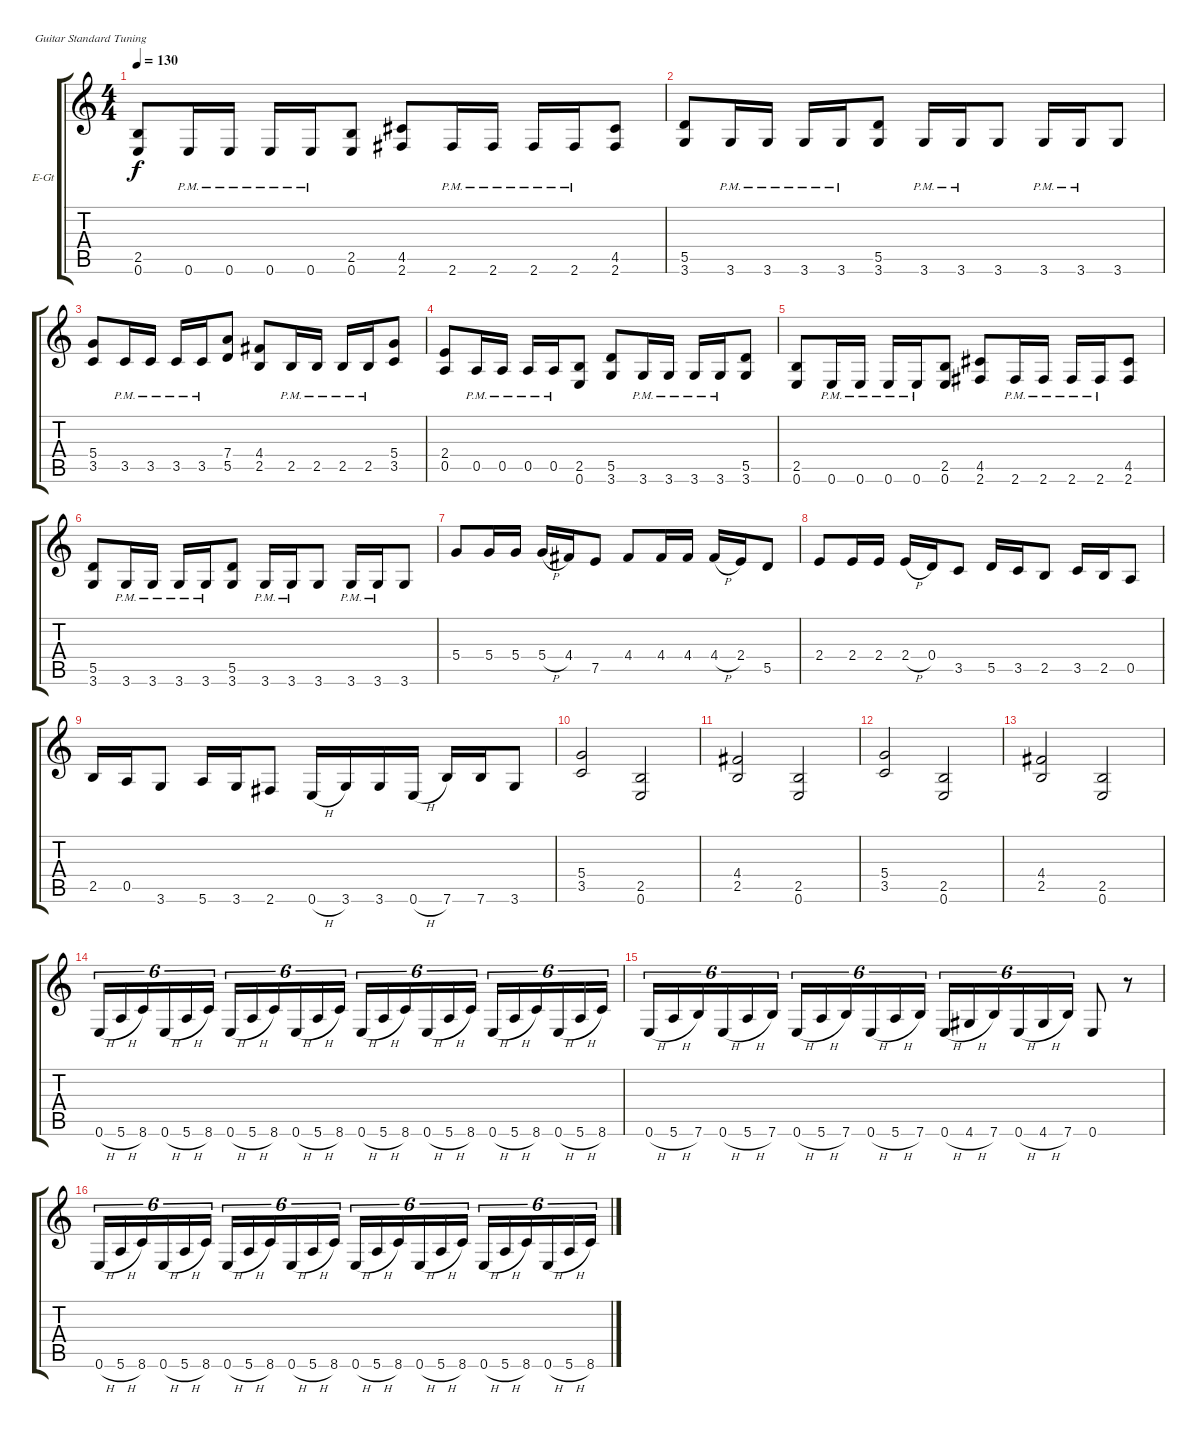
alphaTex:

\bracketExtendMode groupsimilarinstruments
\firstSystemTrackNameOrientation horizontal
\otherSystemsTrackNameOrientation horizontal
\track ("Kirk" "E-Gt") {instrument overdrivenguitar}
\staff {score tabs}
\tuning (E4 B3 G3 D3 A2 E2)
\ts (4 4)
\tempo 130
\clef g2
\ks c
(2.5 0.6).8{dy f} 0.6{pm}.16 0.6{pm}.16 0.6{pm}.16 0.6{pm}.16 (2.5 0.6).8 (4.5 2.6).8 2.6{pm}.16 2.6{pm}.16 2.6{pm}.16 2.6{pm}.16 (4.5 2.6).8 |
(5.5 3.6).8 3.6{pm}.16 3.6{pm}.16 3.6{pm}.16 3.6{pm}.16 (5.5 3.6).8 3.6{pm}.16 3.6{pm}.16 3.6.8 3.6{pm}.16 3.6{pm}.16 3.6.8 |
(5.4 3.5).8 3.5{pm}.16 3.5{pm}.16 3.5{pm}.16 3.5{pm}.16 (7.4 5.5).8 (4.4 2.5).8 2.5{pm}.16 2.5{pm}.16 2.5{pm}.16 2.5{pm}.16 (5.4 3.5).8 |
(2.4 0.5).8 0.5{pm}.16 0.5{pm}.16 0.5{pm}.16 0.5{pm}.16 (2.5 0.6).8 (5.5 3.6).8 3.6{pm}.16 3.6{pm}.16 3.6{pm}.16 3.6{pm}.16 (5.5 3.6).8 |
(2.5 0.6).8 0.6{pm}.16 0.6{pm}.16 0.6{pm}.16 0.6{pm}.16 (2.5 0.6).8 (4.5 2.6).8 2.6{pm}.16 2.6{pm}.16 2.6{pm}.16 2.6{pm}.16 (4.5 2.6).8 |
(5.5 3.6).8 3.6{pm}.16 3.6{pm}.16 3.6{pm}.16 3.6{pm}.16 (5.5 3.6).8 3.6{pm}.16 3.6{pm}.16 3.6.8 3.6{pm}.16 3.6{pm}.16 3.6.8 |
5.4.8 5.4.16 5.4.16 5.4{h}.16 4.4.16 7.5.8 4.4.8 4.4.16 4.4.16 4.4{h}.16 2.4.16 5.5.8 |
2.4.8 2.4.16 2.4.16 2.4{h}.16 0.4.16 3.5.8 5.5.16 3.5.16 2.5.8 3.5.16 2.5.16 0.5.8 |
2.5.16 0.5.16 3.6.8 5.6.16 3.6.16 2.6.8 0.6{h}.16 3.6.16 3.6.16 0.6{h}.16 7.6.16 7.6.16 3.6.8 |
(5.4 3.5).2 (2.5 0.6).2 |
(4.4 2.5).2 (2.5 0.6).2 |
(5.4 3.5).2 (2.5 0.6).2 |
(4.4 2.5).2 (2.5 0.6).2 |
0.6{h}.16{tu (6 4)} 5.6{h}.16{tu (6 4)} 8.6.16{tu (6 4)} 0.6{h}.16{tu (6 4)} 5.6{h}.16{tu (6 4)} 8.6.16{tu (6 4)} 0.6{h}.16{tu (6 4)} 5.6{h}.16{tu (6 4)} 8.6.16{tu (6 4)} 0.6{h}.16{tu (6 4)} 5.6{h}.16{tu (6 4)} 8.6.16{tu (6 4)} 0.6{h}.16{tu (6 4)} 5.6{h}.16{tu (6 4)} 8.6.16{tu (6 4)} 0.6{h}.16{tu (6 4)} 5.6{h}.16{tu (6 4)} 8.6.16{tu (6 4)} 0.6{h}.16{tu (6 4)} 5.6{h}.16{tu (6 4)} 8.6.16{tu (6 4)} 0.6{h}.16{tu (6 4)} 5.6{h}.16{tu (6 4)} 8.6.16{tu (6 4)} |
0.6{h}.16{tu (6 4)} 5.6{h}.16{tu (6 4)} 7.6.16{tu (6 4)} 0.6{h}.16{tu (6 4)} 5.6{h}.16{tu (6 4)} 7.6.16{tu (6 4)} 0.6{h}.16{tu (6 4)} 5.6{h}.16{tu (6 4)} 7.6.16{tu (6 4)} 0.6{h}.16{tu (6 4)} 5.6{h}.16{tu (6 4)} 7.6.16{tu (6 4)} 0.6{h}.16{tu (6 4)} 4.6{h}.16{tu (6 4)} 7.6.16{tu (6 4)} 0.6{h}.16{tu (6 4)} 4.6{h}.16{tu (6 4)} 7.6.16{tu (6 4)} 0.6.8 r.8 |
0.6{h}.16{tu (6 4)} 5.6{h}.16{tu (6 4)} 8.6.16{tu (6 4)} 0.6{h}.16{tu (6 4)} 5.6{h}.16{tu (6 4)} 8.6.16{tu (6 4)} 0.6{h}.16{tu (6 4)} 5.6{h}.16{tu (6 4)} 8.6.16{tu (6 4)} 0.6{h}.16{tu (6 4)} 5.6{h}.16{tu (6 4)} 8.6.16{tu (6 4)} 0.6{h}.16{tu (6 4)} 5.6{h}.16{tu (6 4)} 8.6.16{tu (6 4)} 0.6{h}.16{tu (6 4)} 5.6{h}.16{tu (6 4)} 8.6.16{tu (6 4)} 0.6{h}.16{tu (6 4)} 5.6{h}.16{tu (6 4)} 8.6.16{tu (6 4)} 0.6{h}.16{tu (6 4)} 5.6{h}.16{tu (6 4)} 8.6.16{tu (6 4)}
